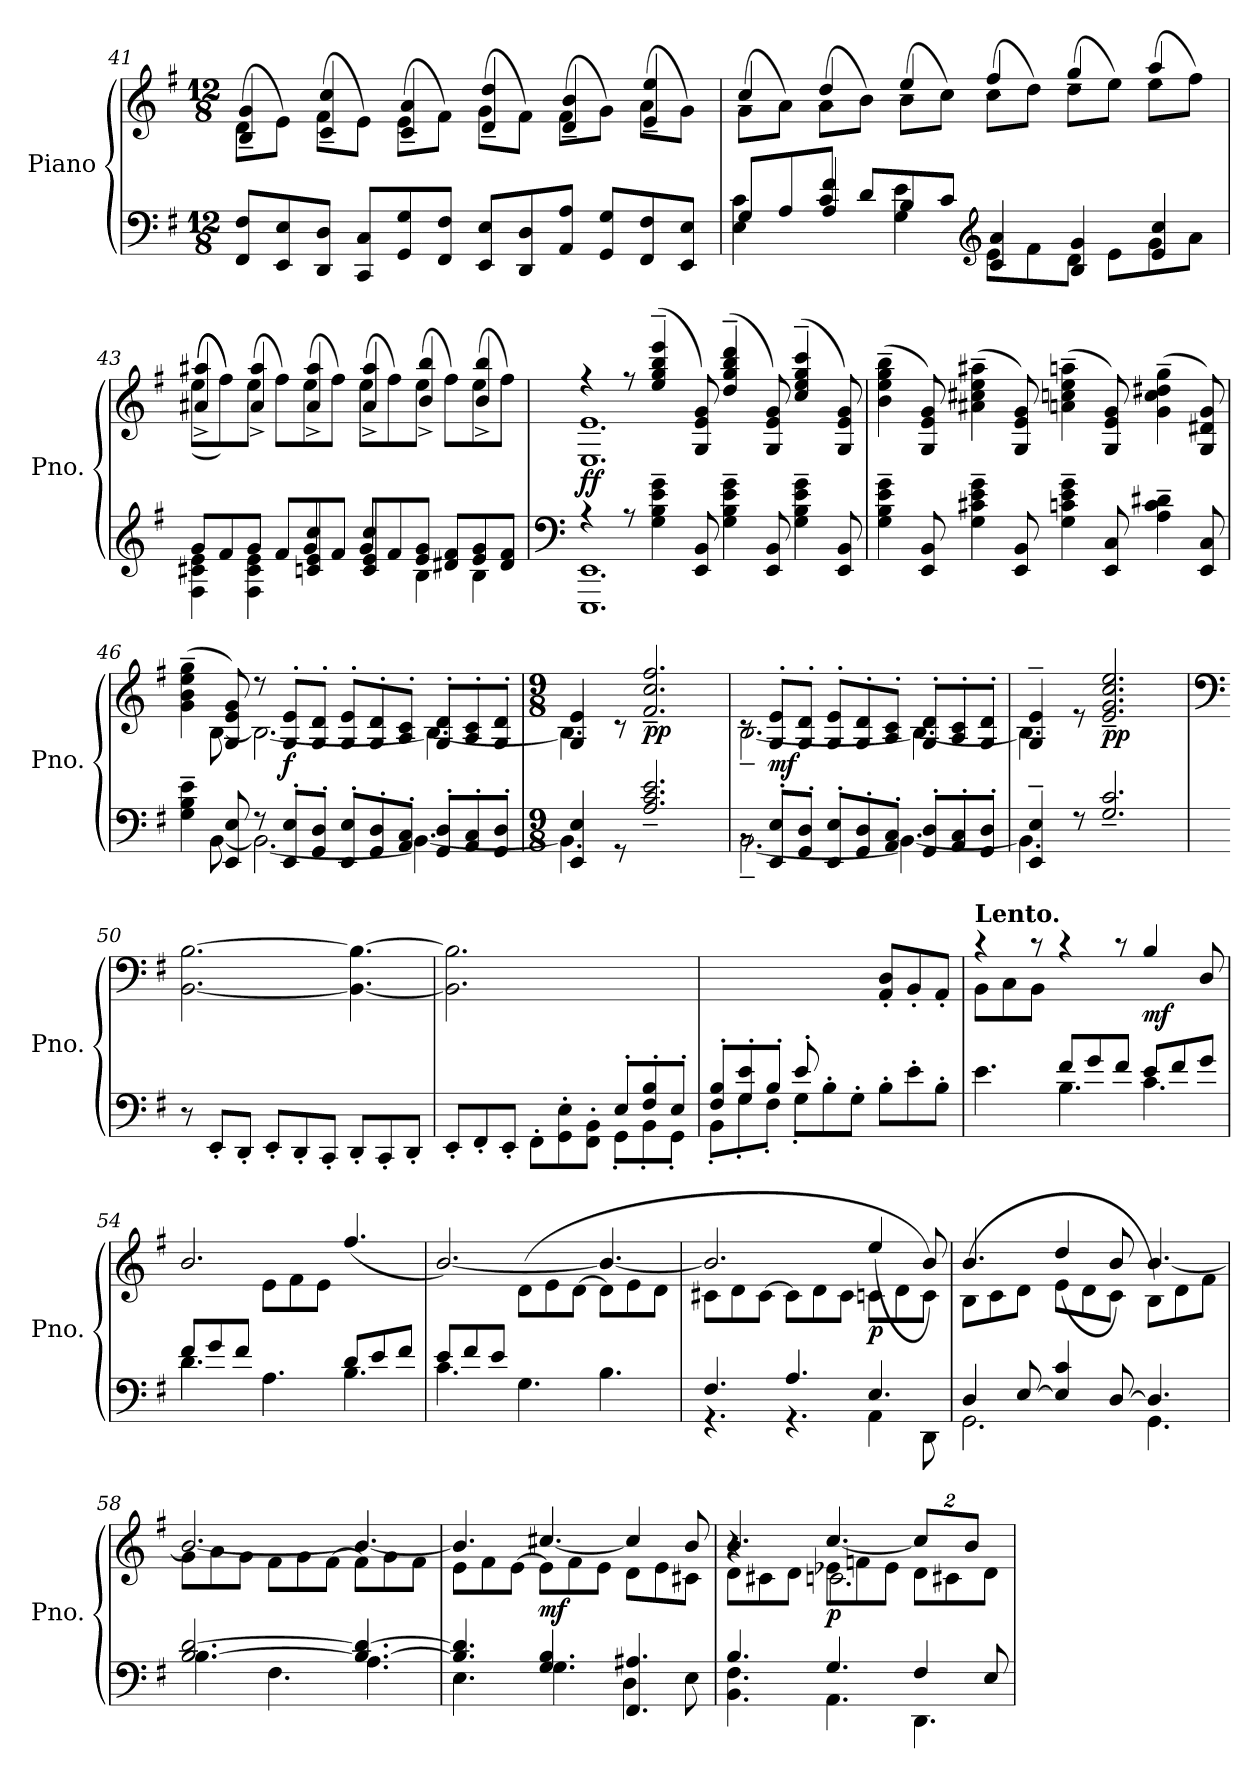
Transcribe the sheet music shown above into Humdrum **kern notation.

**kern	**kern	**dynam
*part1	*part1	*part1
*staff2	*staff1	*staff1/2
*I"Piano	*	*
*I'Pno.	*	*
*clefF4	*clefG2	*
*k[f#]	*k[f#]	*
*M12/8	*M12/8	*
=41	=41	=41
*	*^	*
8FF#/ 8F#/L	(<8d\L	4B/~ 4g/~	.
8EE/ 8E/	8e\J)	.	.
8DD/ 8D/J	(<8f#\L	4c/~ 4cc/~	.
8CC/ 8C/L	8e\J)	.	.
8GG/ 8G/	(<8e\L	4c/~ 4a/~	.
8FF#/ 8F#/J	8f#\J)	.	.
8EE/ 8E/L	(<8g\L	4d/~ 4dd/~	.
8DD/ 8D/	8f#\J)	.	.
8AA/ 8A/J	(<8f#\L	4d/~ 4b/~	.
8GG/ 8G/L	8g\J)	.	.
8FF#/ 8F#/	(<8a\L	4e/~ 4ee/~	.
8EE/ 8E/J	8g\J)	.	.
!!LO:LB:g=z	!!
=42	=42	=42	=42
*^	*	*	*
8G/L	4E\ 4c\	(<8g\L	4cc~/	.
8A/	.	8a\J)	.	.
8c/J	4A/ 4f#/	(<8a\L	4dd~/	.
8d/L	.	8b\J)	.	.
8B/	4G\ 4e\	(<8b\L	4ee~/	.
8c/J	.	8cc\J)	.	.
*clefG2	*	*	*	*
8e\L	4c/ 4a/	(<8cc\L	4ff#~/	.
8f#\	.	8dd\J)	.	.
8d\J	4B/ 4g/	(<8dd\L	4gg~/	.
8e\L	.	8ee\J)	.	.
8g\	4e/ 4cc/	(<8ee\L	4aa~/	.
8a\J	.	8ff#\J)	.	.
=43	=43	=43	=43	=43
8g/L	4F#\ 4c#X\ 4e\	(<(<(<8ee\L	4a#X/^ 4aa#X/^	.
8f#/	.	8ff#\)))	.	.
8g/J	4F#\ 4c#\ 4e\	(<8ee\J	4a#/^ 4aa#/^	.
8f#/L	.	8ff#\L)	.	.
8g/	4cn/ 4e/ 4cc/	(<8ee\	4a#/^ 4aa#/^	.
8f#/J	.	8ff#\J)	.	.
8g/L	4c/ 4e/ 4cc/	(<8ee\L	4a#/^ 4aa#/^	.
8f#/	.	8ff#\)	.	.
8e/ 8g/J	4B\	(<8ee\J	4b/^ 4bb/^	.
8d#X/ 8f#/L	.	8ff#\L)	.	.
8e/ 8g/	4B\	(<8ee\	4b/^ 4bb/^	.
8d#/ 8f#/J	.	8ff#\J)	.	.
!!LO:LB:g=z	!!
=44	=44	=44	=44	=44
*clefF4	*	*	*	*
!	!	!	!	!LO:DY:b
4r	1.EEE 1.EE	4r	1.E 1.e	ff
8r	.	8r	.	.
4G\~ 4B\~ 4e\~ 4g\~	.	(>4ee/~ 4gg/~ 4bb/~ 4eee/~	.	.
8EE/ 8BB/	.	8G/ 8e/ 8g/)	.	.
4G\~ 4B\~ 4e\~ 4g\~	.	(>4dd/~ 4gg/~ 4bb/~ 4ddd/~	.	.
8EE/ 8BB/	.	8G/ 8e/ 8g/)	.	.
4G\~ 4B\~ 4e\~ 4g\~	.	(>4cc/~ 4ee/~ 4gg/~ 4ccc/~	.	.
8EE/ 8BB/	.	8G/ 8e/ 8g/)	.	.
*v	*v	*	*	*
*	*v	*v	*
=45	=45	=45
4G\~ 4B\~ 4e\~ 4g\~	(>4b\~ 4ee\~ 4gg\~ 4bb\~	.
8EE/ 8BB/	8G/ 8e/ 8g/)	.
4G\~ 4c#X\~ 4e\~ 4g\~	(>4a#X\~ 4cc#X\~ 4ee\~ 4aa#X\~	.
8EE/ 8BB/	8G/ 8e/ 8g/)	.
4G\~ 4cn\~ 4e\~ 4g\~	(>4an\~ 4ccn\~ 4ee\~ 4aan\~	.
8EE/ 8C/	8G/ 8e/ 8g/)	.
4A\~ 4c\~ 4d#X\~	(>4g\~ 4cc\~ 4dd#X\~ 4gg\~	.
8EE/ 8C/	8G/ 8d#X/ 8g/)	.
!!LO:LB:g=z
=46	=46	=46
*^	*^	*
4G\~ 4B\~ 4e\~	4ryy	(>4g\~ 4b\~ 4ee\~ 4gg\~	4ryy	.
8EE/ 8E/	[8BB\	8G/ 8e/ 8g/)	[8B\	.
8r	2.BB\_	8r	2.B\_	.
!	!	!	!	!LO:DY:a=2
8EE/' 8E/'L	.	8G/' 8e/'L	.	f
8GG/' 8D/'J	.	8G/' 8d/'J	.	.
8EE/' 8E/'L	.	8G/' 8e/'L	.	.
8GG/' 8D/'	.	8G/' 8d/'	.	.
8AA/' 8C/'J	.	8A/' 8c/'J	.	.
8GG/' 8D/'L	4.BB\_	8G/' 8d/'L	4.B\_	.
8AA/' 8C/'	.	8A/' 8c/'	.	.
8GG/' 8D/'J	.	8G/' 8d/'J	.	.
=47	=47	=47	=47	=47
*M9/8	*	*M9/8	*	*
4EE/ 4E/	4.BB\]	4G/ 4e/	4.B\]	.
8rGG	.	8rc	.	.
!	!	!	!	!LO:DY:b
2.A/~ 2.c/~ 2.e/~	2.ryy	2.f#/~ 2.cc/~ 2.ff#/~	2.ryy	pp
=48	=48	=48	=48	=48
8rBB	[2.BB~\	8rc	[2.B~\	.
!	!	!	!	!LO:DY:a=2
8EE/' 8E/'L	.	8G/' 8e/'L	.	mf
8GG/' 8D/'J	.	8G/' 8d/'J	.	.
8EE/' 8E/'L	.	8G/' 8e/'L	.	.
8GG/' 8D/'	.	8G/' 8d/'	.	.
8AA/' 8C/'J	.	8A/' 8c/'J	.	.
8GG/' 8D/'L	4.BB\_	8G/' 8d/'L	4.B\_	.
8AA/' 8C/'	.	8A/' 8c/'	.	.
8GG/' 8D/'J	.	8G/' 8d/'J	.	.
!!LO:PB:g=z	!!
=49	=49	=49	=49	=49
4EE/~ 4E/~	4.BB\]	4G/~ 4e/~	4.B\]	.
8r	.	8re	.	.
!	!	!	!	!LO:DY:b
2.G/~ 2.c/~	2.ryy	2.e/~ 2.g/~ 2.cc/~ 2.ee/~	2.ryy	pp
*v	*v	*	*	*
*	*v	*v	*
=50	=50	=50
*	*clefF4	*
8r	[2.BB\ [2.B\	.
8EE'/L	.	.
8DD'/J	.	.
8EE'/L	.	.
8DD'/	.	.
8CC'/J	.	.
8DD'/L	4.BB\_ 4.B\_	.
8CC'/	.	.
8DD'/J	.	.
=51	=51	=51
*^	*	*
2.ryy	8EE'/L	2.BB\] 2.B\]	.
.	8FF#'/	.	.
.	8EE'/J	.	.
.	8FF#'\L	.	.
.	8GG\' 8E\'	.	.
.	8FF#\' 8BB\'J	.	.
*	*	*MM140	*
8E'/L	8GG'\L	4.ryy	.
8F#/' 8B/'	8BB'\	.	.
8E'/J	8GG'\J	.	.
=52	=52	=52	=52
8F#/' 8B/'L	8BB'\L	8ryy	.
*	*	*MM130	*
8G/' 8e/'	8G'\	4.ryy	.
8B'/J	8F#'\J	.	.
8e'/L	8G'\L	.	.
*	*	*clefG2	*
2ryy	8B'\	8f#\' 8b\'	.
.	8G'\J	8e'\J	.
*	*	*MM120	*
.	8B'\L	8f#/' 8b/'L	.
.	8e'\	8g'/	.
8ryy	8B'\J	8f#'/J	.
!!LO:LB:g=z
=53	=53	=53	=53
*	*	*^	*
!	!	!LO:TX:a:B:t=Lento.	!	!
4.ryy	4.e\	(>8g\L	4raa	.
.	.	8a\	.	.
.	.	8g\J	8raa	.
8f#/L	4.B\	2.ryy	4raa	.
8g/	.	.	.	.
8f#/J	.	.	8raa	.
!	!	!	!	!LO:DY:b
8e/L	4.c\	.	4gg/	mf
8f#/	.	.	.	.
8g/J)	.	.	8b/	.
=54	=54	=54	=54	=54
8f#/L	4.d\	4.ryy	2.b/	.
8g/	.	.	.	.
8f#/J	.	.	.	.
4.ryy	4.A\	8e\L	.	.
.	.	8f#\	.	.
.	.	8e\J	.	.
8d/L	4.B\	4.ryy	(>4.ff#/	.
8e/	.	.	.	.
8f#/J	.	.	.	.
=55	=55	=55	=55	=55
8e/L	4.c\	4.ryy	[2.b/)	.
8f#/	.	.	.	.
8e/J	.	.	.	.
2.ryy	4.G\	(<8d\L	.	.
.	.	8e\	.	.
.	.	[8d\J	.	.
.	4.B\	8d\L]	4.b/_	.
.	.	8e\	.	.
.	.	8d\J	.	.
!!LO:LB:g=z	!!
=56	=56	=56	=56	=56
4.F#/	4.r	8c#X\L	2.b/]	.
.	.	8d\	.	.
.	.	[8c#\J	.	.
4.A/	4.r	8c#\L]	.	.
.	.	8d\	.	.
.	.	8c#\J	.	.
!	!	!	!	!LO:DY:b
4.E/	4AA\	8cn\L	(>4ee/	p
.	.	8d\	.	.
.	8DD\	8c\J)	8b/)	.
=57	=57	=57	=57	=57
4D/	2.GG\	(<8B\L	4.b/	.
.	.	8c\	.	.
[8E/	.	8d\J	.	.
4E/] 4c/	.	8e\L	(>4dd/	.
.	.	8d\	.	.
[8D/	.	8c\J	8b/)	.
4.D/]	4.GG\	8B\L)	[4.b/	.
.	.	8d\	.	.
.	.	8f#\J	.	.
=58	=58	=58	=58	=58
[2.B/ [2.d/	4.B\	8g\L	2.b/_	.
.	.	8a\	.	.
.	.	8g\J	.	.
.	4.F#\	8f#\L	.	.
.	.	8g\	.	.
.	.	[8f#\J	.	.
4.B/_ 4.d/_	4.A\	8f#\L]	4.b/_	.
.	.	8g\	.	.
.	.	8f#\J	.	.
!!LO:LB:g=z	!!
=59	=59	=59	=59	=59
4.B/] 4.d/]	4.E\	8e\L	4.b/]	.
.	.	8f#\	.	.
.	.	[8e\J	.	.
!	!	!	!	!LO:DY:b
4.G/ 4.B/	4.G\	8e\L]	[4.cc#X/	mf
.	.	8f#\	.	.
.	.	8e\J	.	.
4.FF#/ 4.A#X/	4D\	8d\L	4cc#/]	.
.	.	8e\	.	.
.	8E\	8c#X\J	8b/	.
=60	=60	=60	=60	=60
*	*	*	*^	*
4.B/	4.BB\ 4.F#\	8d\L	4.b/	4.r	.
.	.	8c#X\	.	.	.
.	.	8d\J	.	.	.
!	!	!	!	!	!LO:DY:b
4.G/	4.AA\	8e-X\L	[4.cc/	2.cn\	p
.	.	8fn\	.	.	.
.	.	8e-\J	.	.	.
*	*	*	*Xbrackettup	*	*
4F#/	4.DD\	8d\L	16%3cc/L]	.	.
.	.	8c#X\	.	.	.
.	.	.	16%3b/J	.	.
8E/	.	8d\J	.	.	.
*v	*v	*	*	*	*
*	*v	*v	*v	*
=	=	=
*-	*-	*-
